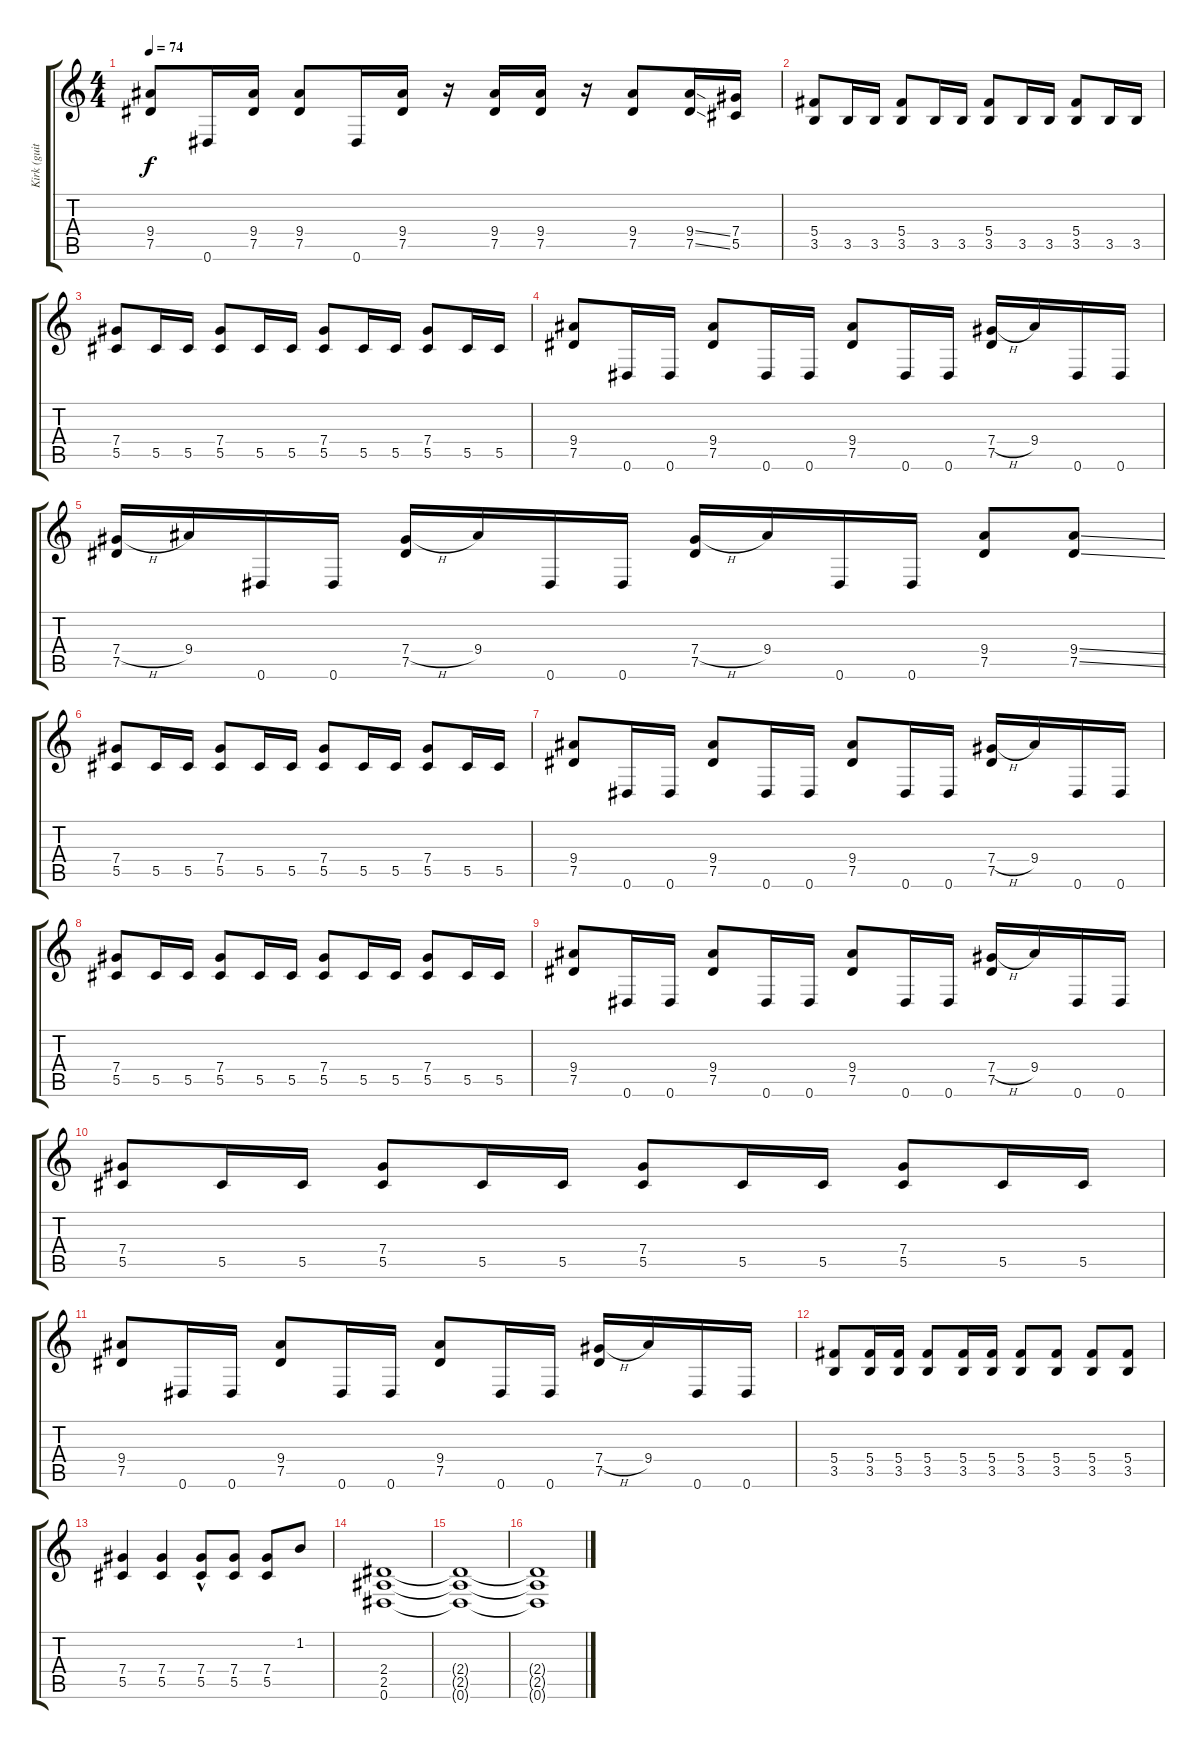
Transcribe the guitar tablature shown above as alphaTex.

\track ("Kirk (guitar w/slide)" "Kirk (guit") {instrument distortionguitar}
\staff {score tabs}
\tuning (Eb4 Bb3 Gb3 Db3 Ab2 Eb2) {hide}
\ts (4 4)
\tempo 74
\clef g2
\ks c
(9.4 7.5).8{dy f} 0.6.16 (9.4 7.5).16 (9.4 7.5).8 0.6.16 (9.4 7.5).16 r.16 (9.4 7.5).16 (9.4 7.5).16 r.16 (9.4 7.5).8 (9.4{ss} 7.5{ss}).16 (7.4 5.5).16 |
(5.4 3.5).8 3.5.16 3.5.16 (5.4 3.5).8 3.5.16 3.5.16 (5.4 3.5).8 3.5.16 3.5.16 (5.4 3.5).8 3.5.16 3.5.16 |
(7.4 5.5).8 5.5.16 5.5.16 (7.4 5.5).8 5.5.16 5.5.16 (7.4 5.5).8 5.5.16 5.5.16 (7.4 5.5).8 5.5.16 5.5.16 |
(9.4 7.5).8 0.6.16 0.6.16 (9.4 7.5).8 0.6.16 0.6.16 (9.4 7.5).8 0.6.16 0.6.16 (7.4{h} 7.5).16 9.4.16 0.6.16 0.6.16 |
(7.4{h} 7.5).16 9.4.16 0.6.16 0.6.16 (7.4{h} 7.5).16 9.4.16 0.6.16 0.6.16 (7.4{h} 7.5).16 9.4.16 0.6.16 0.6.16 (9.4 7.5).8 (9.4{ss} 7.5{ss}).8 |
(7.4 5.5).8 5.5.16 5.5.16 (7.4 5.5).8 5.5.16 5.5.16 (7.4 5.5).8 5.5.16 5.5.16 (7.4 5.5).8 5.5.16 5.5.16 |
(9.4 7.5).8 0.6.16 0.6.16 (9.4 7.5).8 0.6.16 0.6.16 (9.4 7.5).8 0.6.16 0.6.16 (7.4{h} 7.5).16 9.4.16 0.6.16 0.6.16 |
(7.4 5.5).8 5.5.16 5.5.16 (7.4 5.5).8 5.5.16 5.5.16 (7.4 5.5).8 5.5.16 5.5.16 (7.4 5.5).8 5.5.16 5.5.16 |
(9.4 7.5).8 0.6.16 0.6.16 (9.4 7.5).8 0.6.16 0.6.16 (9.4 7.5).8 0.6.16 0.6.16 (7.4{h} 7.5).16 9.4.16 0.6.16 0.6.16 |
(7.4 5.5).8 5.5.16 5.5.16 (7.4 5.5).8 5.5.16 5.5.16 (7.4 5.5).8 5.5.16 5.5.16 (7.4 5.5).8 5.5.16 5.5.16 |
(9.4 7.5).8 0.6.16 0.6.16 (9.4 7.5).8 0.6.16 0.6.16 (9.4 7.5).8 0.6.16 0.6.16 (7.4{h} 7.5).16 9.4.16 0.6.16 0.6.16 |
(5.4 3.5).8 (5.4 3.5).16 (5.4 3.5).16 (5.4 3.5).8 (5.4 3.5).16 (5.4 3.5).16 (5.4 3.5).8 (5.4 3.5).8 (5.4 3.5).8 (5.4 3.5).8 |
(7.4 5.5).4 (7.4 5.5).4 (7.4{hac} 5.5).8 (7.4 5.5).8 (7.4 5.5).8 1.2.8 |
(2.4 2.5 0.6).1 |
(2.4{t} 2.5{t} 0.6{t}).1 |
(2.4{t} 2.5{t} 0.6{t}).1
